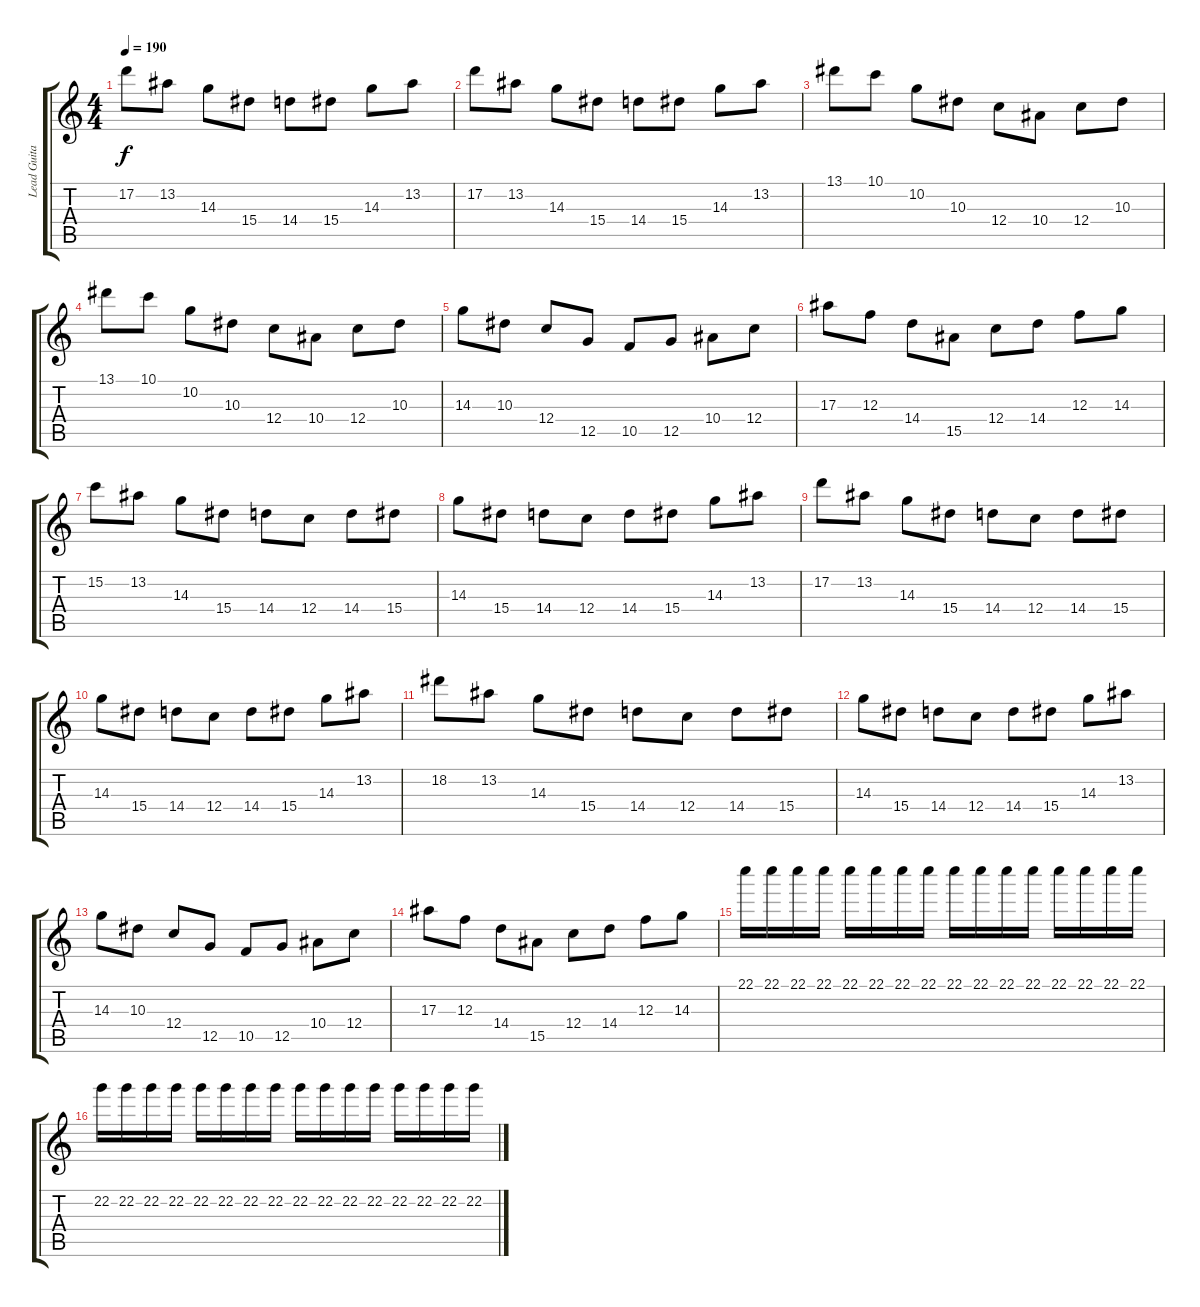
\track ("Lead Guitar" "Lead Guita") {instrument distortionguitar}
\staff {score tabs}
\tuning (D4 A3 F3 C3 G2 C2) {hide}
\ts (4 4)
\tempo 190
\clef g2
\ks c
17.2.8{dy f} 13.2.8 14.3.8 15.4.8 14.4.8 15.4.8 14.3.8 13.2.8 |
17.2.8 13.2.8 14.3.8 15.4.8 14.4.8 15.4.8 14.3.8 13.2.8 |
13.1.8 10.1.8 10.2.8 10.3.8 12.4.8 10.4.8 12.4.8 10.3.8 |
13.1.8 10.1.8 10.2.8 10.3.8 12.4.8 10.4.8 12.4.8 10.3.8 |
14.3.8 10.3.8 12.4.8 12.5.8 10.5.8 12.5.8 10.4.8 12.4.8 |
17.3.8 12.3.8 14.4.8 15.5.8 12.4.8 14.4.8 12.3.8 14.3.8 |
15.2.8 13.2.8 14.3.8 15.4.8 14.4.8 12.4.8 14.4.8 15.4.8 |
14.3.8 15.4.8 14.4.8 12.4.8 14.4.8 15.4.8 14.3.8 13.2.8 |
17.2.8 13.2.8 14.3.8 15.4.8 14.4.8 12.4.8 14.4.8 15.4.8 |
14.3.8 15.4.8 14.4.8 12.4.8 14.4.8 15.4.8 14.3.8 13.2.8 |
18.2.8 13.2.8 14.3.8 15.4.8 14.4.8 12.4.8 14.4.8 15.4.8 |
14.3.8 15.4.8 14.4.8 12.4.8 14.4.8 15.4.8 14.3.8 13.2.8 |
14.3.8 10.3.8 12.4.8 12.5.8 10.5.8 12.5.8 10.4.8 12.4.8 |
17.3.8 12.3.8 14.4.8 15.5.8 12.4.8 14.4.8 12.3.8 14.3.8 |
22.1.16 22.1.16 22.1.16 22.1.16 22.1.16 22.1.16 22.1.16 22.1.16 22.1.16 22.1.16 22.1.16 22.1.16 22.1.16 22.1.16 22.1.16 22.1.16 |
22.2.16 22.2.16 22.2.16 22.2.16 22.2.16 22.2.16 22.2.16 22.2.16 22.2.16 22.2.16 22.2.16 22.2.16 22.2.16 22.2.16 22.2.16 22.2.16
